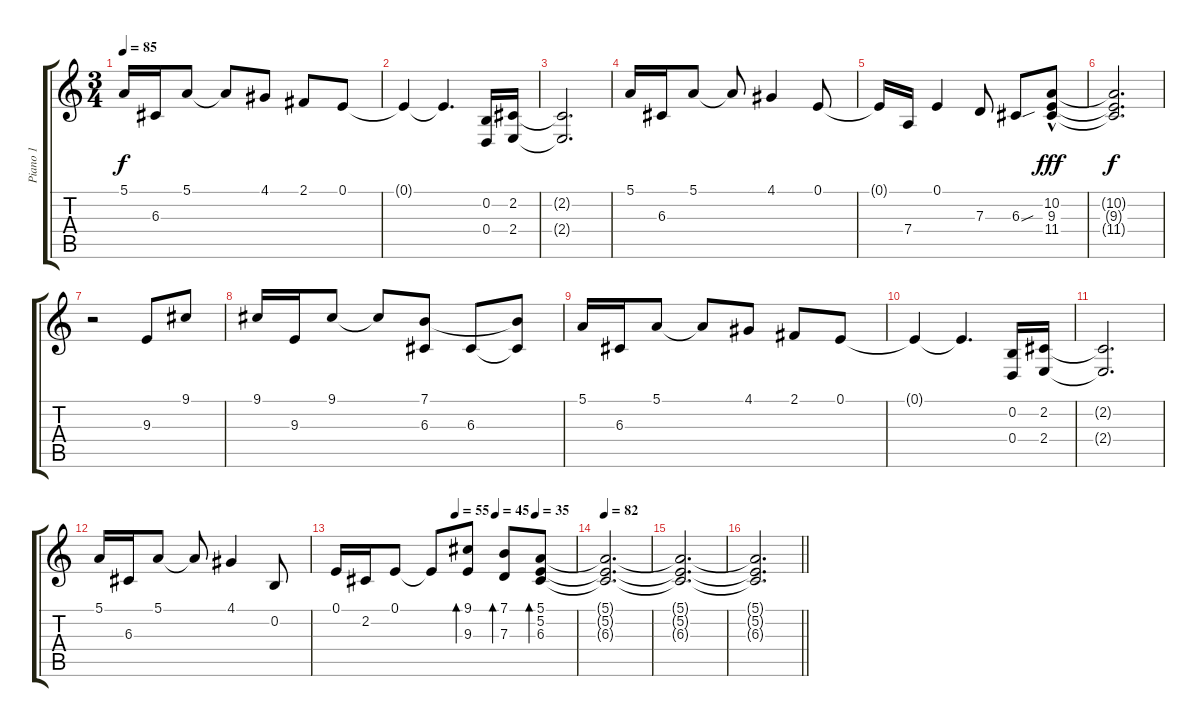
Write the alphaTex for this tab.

\track ("Piano 1" "Piano 1") {instrument brightacousticpiano}
\staff {score tabs}
\tuning (E4 B3 G3 D3 A2 E2) {hide}
\ts (3 4)
\tempo 85
\clef g2
\ks c
5.1.16{dy f} 6.3.16 5.1.8 5.1{t}.8 4.1.8 2.1.8 0.1.8 |
0.1{t}.4 0.1{t}.4{d} (0.2 0.4).16 (2.2 2.4).16 |
(2.2{t} 2.4{t}).2{d} |
5.1.16 6.3.16 5.1.8 5.1{t}.8 4.1.4 0.1.8 |
0.1{t}.16 7.4.16 0.1.4 7.3.8 6.3{sou}.8 (10.2 9.3 11.4{hac}).8{dy fff} |
(10.2{t} 9.3{t} 11.4{t}).2{d dy f} |
r.2 9.3.8 9.1.8 |
9.1.16 9.3.16 9.1.8 9.1{t}.8 (7.1 6.3).8 6.3.8 (7.1{t} 6.3{t}).8 |
5.1.16 6.3.16 5.1.8 5.1{t}.8 4.1.8 2.1.8 0.1.8 |
0.1{t}.4 0.1{t}.4{d} (0.2 0.4).16 (2.2 2.4).16 |
(2.2{t} 2.4{t}).2{d} |
5.1.16 6.3.16 5.1.8 5.1{t}.8 4.1.4 0.2.8 |
\tempo (55 0.5)
\tempo (45 0.6666666666666666)
\tempo (35 0.8333333333333334)
0.1.16 2.2.16 0.1.8 0.1{t}.8 (9.1 9.3).8{bd 240 volume 6} (7.1 7.3).8{bd 240} (5.1 5.2 6.3).8{bd 480} |
\tempo 82
(5.1{t} 5.2{t} 6.3{t}).2{d} |
(5.1{t} 5.2{t} 6.3{t}).2{d} |
\barLineRight lightlight
(5.1{t} 5.2{t} 6.3{t}).2{d}
